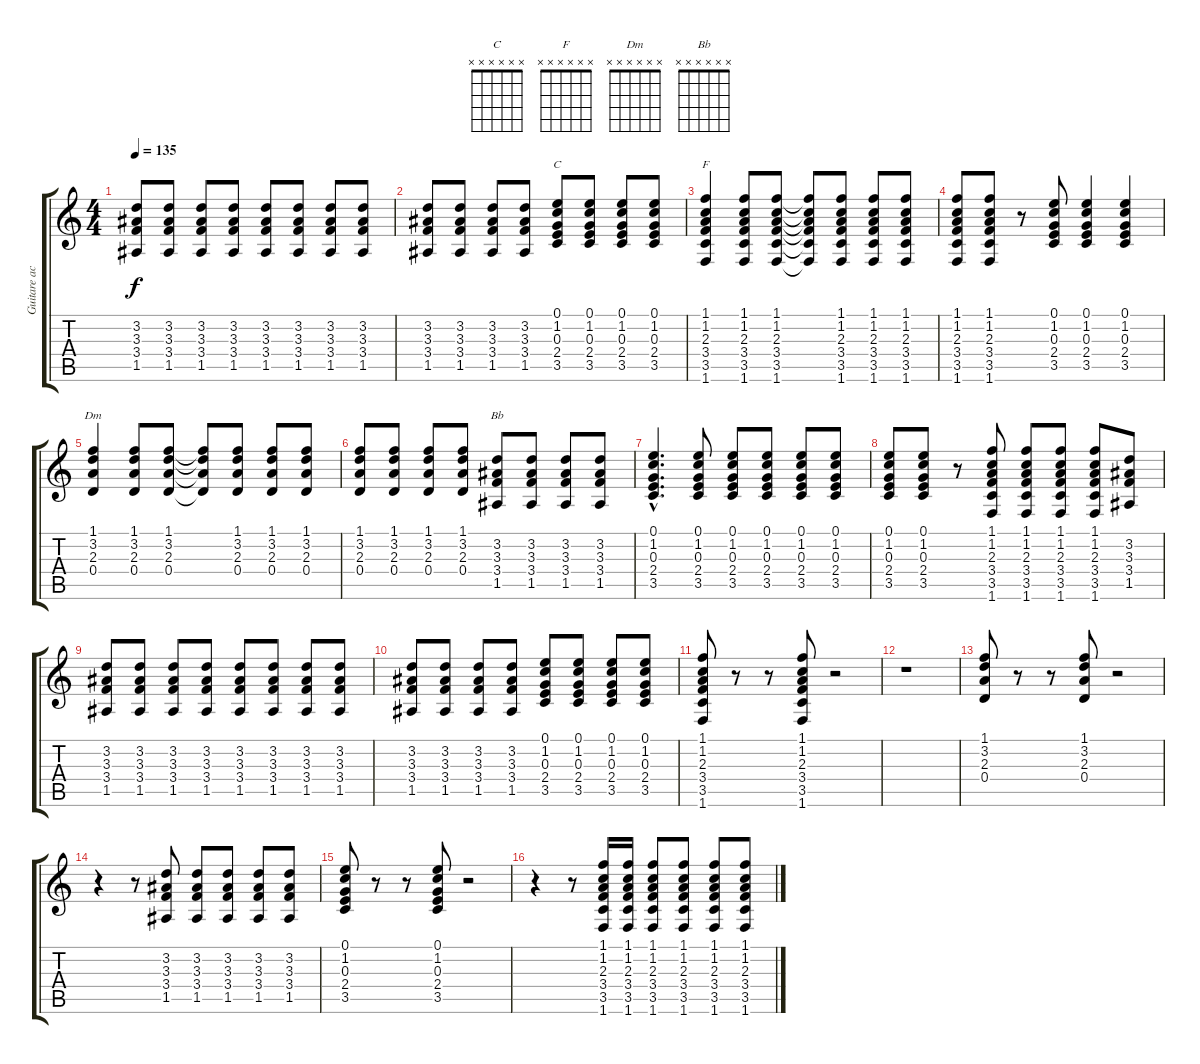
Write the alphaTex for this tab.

\track ("Guitare accoustique" "Guitare ac") {instrument acousticguitarsteel}
\staff {score tabs}
\tuning (E4 B3 G3 D3 A2 E2) {hide}
\chord ("C" x x x x x x) {firstfret 0}
\chord ("F" x x x x x x) {firstfret 0}
\chord ("Dm" x x x x x x) {firstfret 0}
\chord ("Bb" x x x x x x) {firstfret 0}
\ts (4 4)
\tempo 135
\clef g2
\ks c
(3.2 3.3 3.4 1.5).8{dy f} (3.2 3.3 3.4 1.5).8 (3.2 3.3 3.4 1.5).8 (3.2 3.3 3.4 1.5).8 (3.2 3.3 3.4 1.5).8 (3.2 3.3 3.4 1.5).8 (3.2 3.3 3.4 1.5).8 (3.2 3.3 3.4 1.5).8 |
(3.2 3.3 3.4 1.5).8 (3.2 3.3 3.4 1.5).8 (3.2 3.3 3.4 1.5).8 (3.2 3.3 3.4 1.5).8 (0.1 1.2 0.3 2.4 3.5).8{ch "C"} (0.1 1.2 0.3 2.4 3.5).8 (0.1 1.2 0.3 2.4 3.5).8 (0.1 1.2 0.3 2.4 3.5).8 |
(1.1 1.2 2.3 3.4 3.5 1.6).4{ch "F"} (1.1 1.2 2.3 3.4 3.5 1.6).8 (1.1 1.2 2.3 3.4 3.5 1.6).8 (1.1{t} 1.2{t} 2.3{t} 3.4{t} 3.5{t} 1.6{t}).8 (1.1 1.2 2.3 3.4 3.5 1.6).8 (1.1 1.2 2.3 3.4 3.5 1.6).8 (1.1 1.2 2.3 3.4 3.5 1.6).8 |
(1.1 1.2 2.3 3.4 3.5 1.6).8 (1.1 1.2 2.3 3.4 3.5 1.6).8 r.8 (0.1 1.2 0.3 2.4 3.5).8 (0.1 1.2 0.3 2.4 3.5).4 (0.1 1.2 0.3 2.4 3.5).4 |
(1.1 3.2 2.3 0.4).4{ch "Dm"} (1.1 3.2 2.3 0.4).8 (1.1 3.2 2.3 0.4).8 (1.1{t} 3.2{t} 2.3{t} 0.4{t}).8 (1.1 3.2 2.3 0.4).8 (1.1 3.2 2.3 0.4).8 (1.1 3.2 2.3 0.4).8 |
(1.1 3.2 2.3 0.4).8 (1.1 3.2 2.3 0.4).8 (1.1 3.2 2.3 0.4).8 (1.1 3.2 2.3 0.4).8 (3.2 3.3 3.4 1.5).8{ch "Bb"} (3.2 3.3 3.4 1.5).8 (3.2 3.3 3.4 1.5).8 (3.2 3.3 3.4 1.5).8 |
(0.1{hac} 1.2{hac} 0.3{hac} 2.4{hac} 3.5{hac}).4{d} (0.1 1.2 0.3 2.4 3.5).8 (0.1 1.2 0.3 2.4 3.5).8 (0.1 1.2 0.3 2.4 3.5).8 (0.1 1.2 0.3 2.4 3.5).8 (0.1 1.2 0.3 2.4 3.5).8 |
(0.1 1.2 0.3 2.4 3.5).8 (0.1 1.2 0.3 2.4 3.5).8 r.8 (1.1 1.2 2.3 3.4 3.5 1.6).8 (1.1 1.2 2.3 3.4 3.5 1.6).8 (1.1 1.2 2.3 3.4 3.5 1.6).8 (1.1 1.2 2.3 3.4 3.5 1.6).8 (3.2 3.3 3.4 1.5).8 |
(3.2 3.3 3.4 1.5).8 (3.2 3.3 3.4 1.5).8 (3.2 3.3 3.4 1.5).8 (3.2 3.3 3.4 1.5).8 (3.2 3.3 3.4 1.5).8 (3.2 3.3 3.4 1.5).8 (3.2 3.3 3.4 1.5).8 (3.2 3.3 3.4 1.5).8 |
(3.2 3.3 3.4 1.5).8 (3.2 3.3 3.4 1.5).8 (3.2 3.3 3.4 1.5).8 (3.2 3.3 3.4 1.5).8 (0.1 1.2 0.3 2.4 3.5).8 (0.1 1.2 0.3 2.4 3.5).8 (0.1 1.2 0.3 2.4 3.5).8 (0.1 1.2 0.3 2.4 3.5).8 |
(1.1 1.2 2.3 3.4 3.5 1.6).8 r.8 r.8 (1.1 1.2 2.3 3.4 3.5 1.6).8 r.2 |
r.1 |
(1.1 3.2 2.3 0.4).8 r.8 r.8 (1.1 3.2 2.3 0.4).8 r.2 |
r.4 r.8 (3.2 3.3 3.4 1.5).8 (3.2 3.3 3.4 1.5).8 (3.2 3.3 3.4 1.5).8 (3.2 3.3 3.4 1.5).8 (3.2 3.3 3.4 1.5).8 |
(0.1 1.2 0.3 2.4 3.5).8 r.8 r.8 (0.1 1.2 0.3 2.4 3.5).8 r.2 |
r.4 r.8 (1.1 1.2 2.3 3.4 3.5 1.6).16 (1.1 1.2 2.3 3.4 3.5 1.6).16 (1.1 1.2 2.3 3.4 3.5 1.6).8 (1.1 1.2 2.3 3.4 3.5 1.6).8 (1.1 1.2 2.3 3.4 3.5 1.6).8 (1.1 1.2 2.3 3.4 3.5 1.6).8
